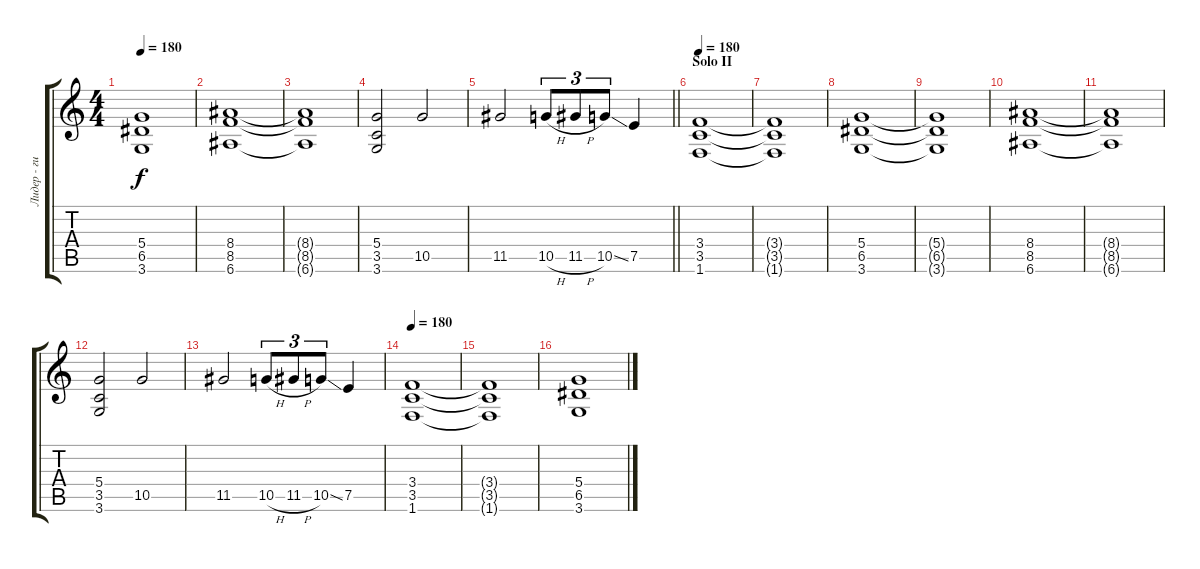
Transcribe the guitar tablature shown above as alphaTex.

\track ("Лидер - гитара" "Лидер - ги") {instrument distortionguitar}
\staff {score tabs}
\tuning (E4 B3 G3 D3 A2 E2) {hide}
\ts (4 4)
\tempo 180
\clef g2
\ks c
(5.4{t} 6.5{t} 3.6{t}).1{dy f} |
(8.4 8.5 6.6).1 |
(8.4{t} 8.5{t} 6.6{t}).1 |
(5.4 3.5 3.6).2 10.5.2 |
\barLineRight lightlight
11.5.2 10.5{h}.8{tu (3 2)} 11.5{h}.8{tu (3 2)} 10.5{ss}.8{tu (3 2)} 7.5.4 |
\section ("" "Solo II")
\tempo 180
(3.4 3.5 1.6).1 |
(3.4{t} 3.5{t} 1.6{t}).1 |
(5.4 6.5 3.6).1 |
(5.4{t} 6.5{t} 3.6{t}).1 |
(8.4 8.5 6.6).1 |
(8.4{t} 8.5{t} 6.6{t}).1 |
(5.4 3.5 3.6).2 10.5.2 |
11.5.2 10.5{h}.8{tu (3 2)} 11.5{h}.8{tu (3 2)} 10.5{ss}.8{tu (3 2)} 7.5.4 |
\tempo 180
(3.4 3.5 1.6).1 |
(3.4{t} 3.5{t} 1.6{t}).1 |
(5.4 6.5 3.6).1
